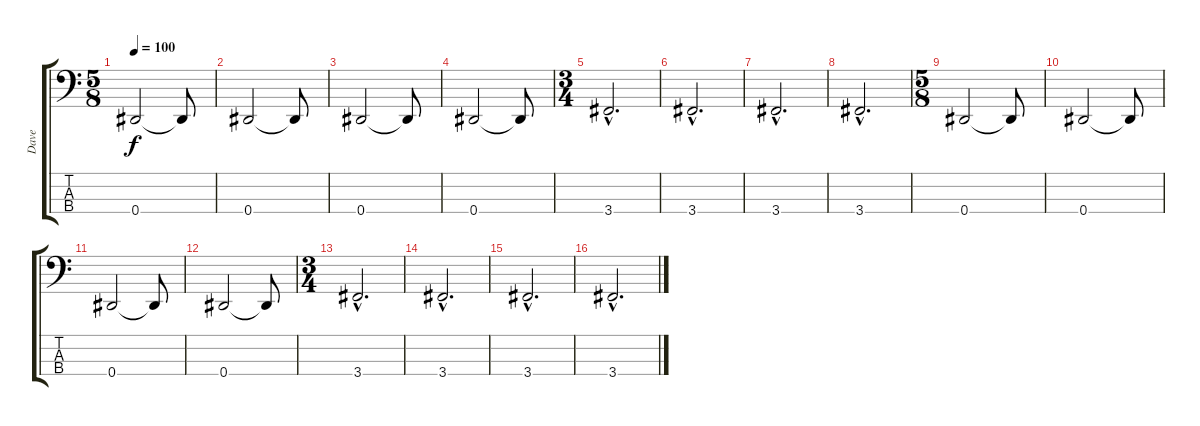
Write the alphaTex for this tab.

\track ("Dave" "Dave") {instrument electricbasspick}
\staff {score tabs}
\tuning (Gb2 Db2 Ab1 Eb1) {hide}
\ts (5 8)
\tempo 100
\tempo 80
\tempo 100
\clef f4
\ks c
0.4.2{dy f instrument electricbasspick} 0.4{t}.8 |
0.4.2 0.4{t}.8 |
0.4.2 0.4{t}.8 |
0.4.2 0.4{t}.8 |
\ts (3 4)
3.4{hac}.2{d} |
3.4{hac}.2{d} |
3.4{hac}.2{d} |
3.4{hac}.2{d} |
\ts (5 8)
0.4.2 0.4{t}.8 |
0.4.2 0.4{t}.8 |
0.4.2 0.4{t}.8 |
0.4.2 0.4{t}.8 |
\ts (3 4)
3.4{hac}.2{d} |
3.4{hac}.2{d} |
3.4{hac}.2{d} |
3.4{hac}.2{d}
